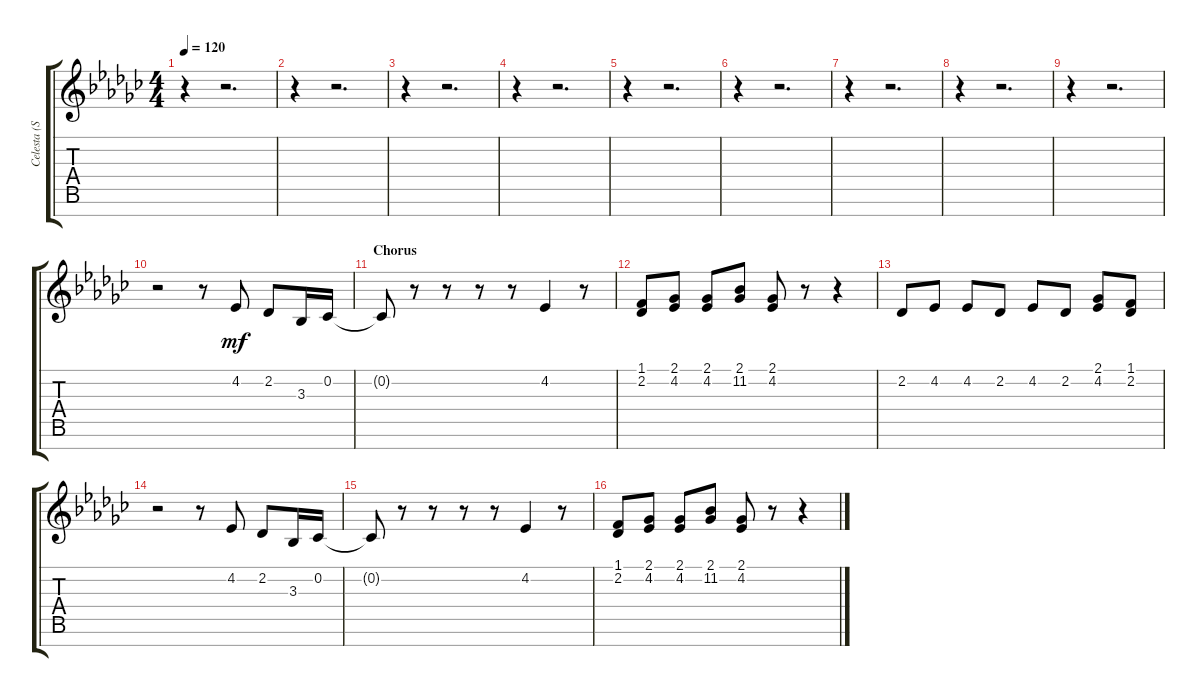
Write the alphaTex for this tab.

\track ("Celesta (Staff 2)" "Celesta (S") {instrument celesta}
\staff {score tabs}
\tuning (E4 B3 G3 D3 A2 E2 B1) {hide}
\ts (4 4)
\tempo 120
\clef g2
\ks ebminor
r.4{dy mf} r.2{d} |
r.4 r.2{d} |
r.4 r.2{d} |
r.4 r.2{d} |
r.4 r.2{d} |
r.4 r.2{d} |
r.4 r.2{d} |
r.4 r.2{d} |
r.4 r.2{d} |
r.2 r.8 4.2.8 2.2.8 3.3.16 0.2.16 |
\section ("" "Chorus")
0.2{t}.8 r.8 r.8 r.8 r.8 4.2.4 r.8 |
(1.1 2.2).8 (2.1 4.2).8 (2.1 4.2).8 (2.1 11.2).8 (2.1 4.2).8 r.8 r.4 |
2.2.8 4.2.8 4.2.8 2.2.8 4.2.8 2.2.8 (2.1 4.2).8 (1.1 2.2).8 |
r.2 r.8 4.2.8 2.2.8 3.3.16 0.2.16 |
0.2{t}.8 r.8 r.8 r.8 r.8 4.2.4 r.8 |
(1.1 2.2).8 (2.1 4.2).8 (2.1 4.2).8 (2.1 11.2).8 (2.1 4.2).8 r.8 r.4
